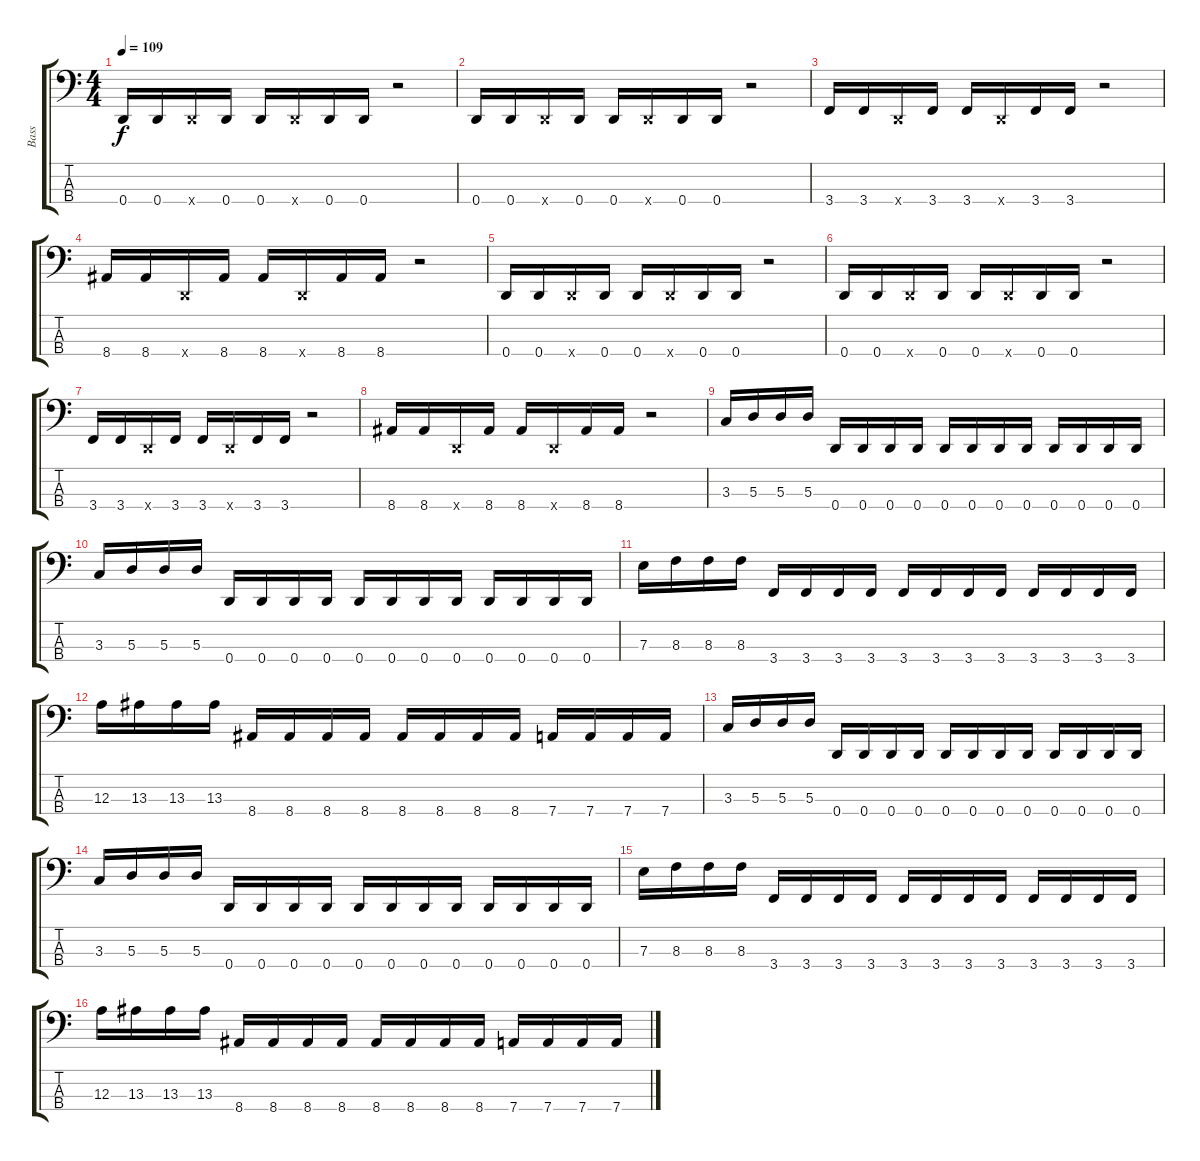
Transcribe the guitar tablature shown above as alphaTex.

\track ("Bass" "Bass") {instrument electricbasspick}
\staff {score tabs}
\tuning (G2 D2 A1 D1) {hide}
\ts (4 4)
\tempo 109
\clef f4
\ks c
0.4.16{dy f instrument electricbasspick} 0.4.16 0.4{x}.16 0.4.16 0.4.16 0.4{x}.16 0.4.16 0.4.16 r.2 |
0.4.16 0.4.16 0.4{x}.16 0.4.16 0.4.16 0.4{x}.16 0.4.16 0.4.16 r.2 |
3.4.16 3.4.16 0.4{x}.16 3.4.16 3.4.16 0.4{x}.16 3.4.16 3.4.16 r.2 |
8.4.16 8.4.16 0.4{x}.16 8.4.16 8.4.16 0.4{x}.16 8.4.16 8.4.16 r.2 |
0.4.16 0.4.16 0.4{x}.16 0.4.16 0.4.16 0.4{x}.16 0.4.16 0.4.16 r.2 |
0.4.16 0.4.16 0.4{x}.16 0.4.16 0.4.16 0.4{x}.16 0.4.16 0.4.16 r.2 |
3.4.16 3.4.16 0.4{x}.16 3.4.16 3.4.16 0.4{x}.16 3.4.16 3.4.16 r.2 |
8.4.16 8.4.16 0.4{x}.16 8.4.16 8.4.16 0.4{x}.16 8.4.16 8.4.16 r.2 |
3.3.16 5.3.16 5.3.16 5.3.16 0.4.16 0.4.16 0.4.16 0.4.16 0.4.16 0.4.16 0.4.16 0.4.16 0.4.16 0.4.16 0.4.16 0.4.16 |
3.3.16 5.3.16 5.3.16 5.3.16 0.4.16 0.4.16 0.4.16 0.4.16 0.4.16 0.4.16 0.4.16 0.4.16 0.4.16 0.4.16 0.4.16 0.4.16 |
7.3.16 8.3.16 8.3.16 8.3.16 3.4.16 3.4.16 3.4.16 3.4.16 3.4.16 3.4.16 3.4.16 3.4.16 3.4.16 3.4.16 3.4.16 3.4.16 |
12.3.16 13.3.16 13.3.16 13.3.16 8.4.16 8.4.16 8.4.16 8.4.16 8.4.16 8.4.16 8.4.16 8.4.16 7.4.16 7.4.16 7.4.16 7.4.16 |
3.3.16 5.3.16 5.3.16 5.3.16 0.4.16 0.4.16 0.4.16 0.4.16 0.4.16 0.4.16 0.4.16 0.4.16 0.4.16 0.4.16 0.4.16 0.4.16 |
3.3.16 5.3.16 5.3.16 5.3.16 0.4.16 0.4.16 0.4.16 0.4.16 0.4.16 0.4.16 0.4.16 0.4.16 0.4.16 0.4.16 0.4.16 0.4.16 |
7.3.16 8.3.16 8.3.16 8.3.16 3.4.16 3.4.16 3.4.16 3.4.16 3.4.16 3.4.16 3.4.16 3.4.16 3.4.16 3.4.16 3.4.16 3.4.16 |
12.3.16 13.3.16 13.3.16 13.3.16 8.4.16 8.4.16 8.4.16 8.4.16 8.4.16 8.4.16 8.4.16 8.4.16 7.4.16 7.4.16 7.4.16 7.4.16
